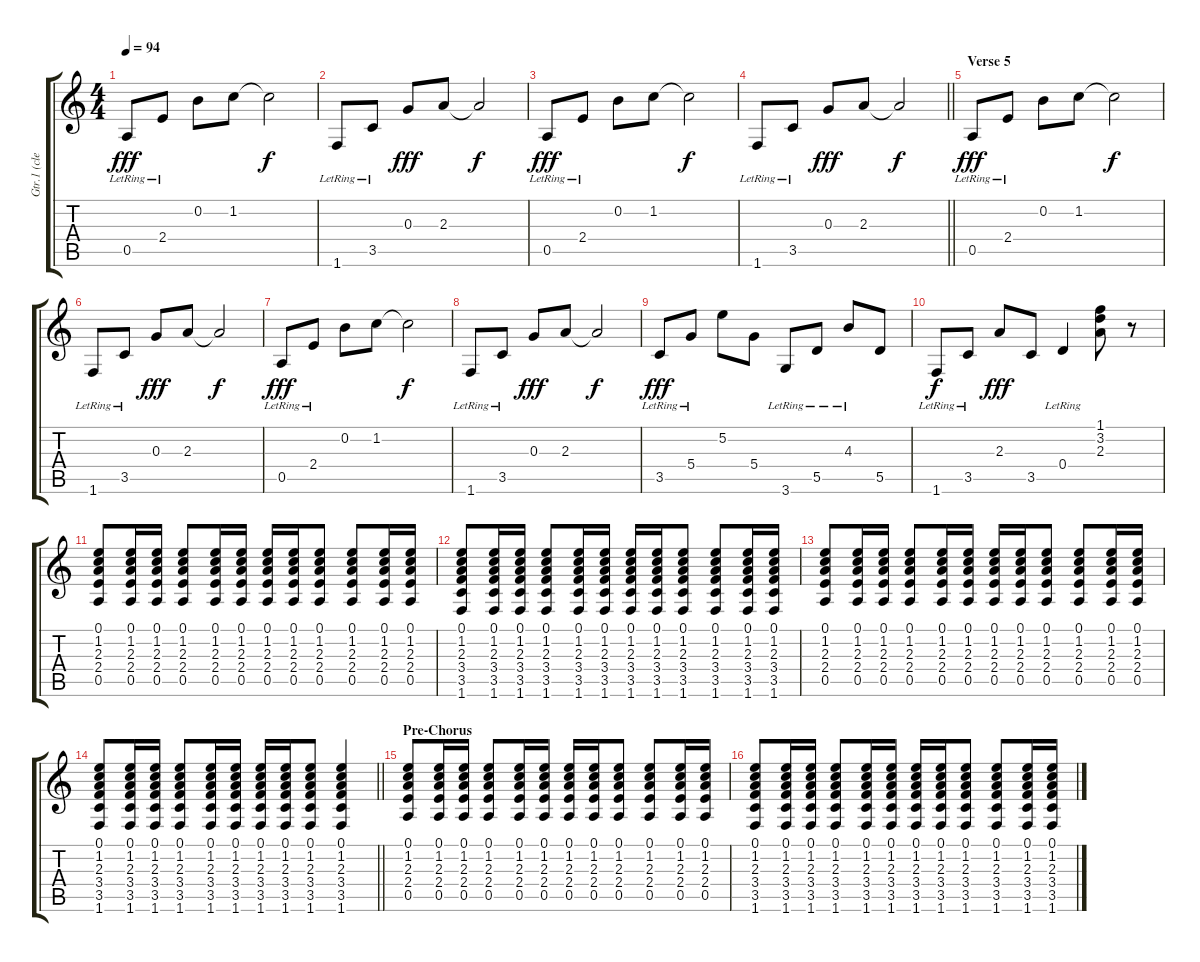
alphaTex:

\track ("Gtr.1 (clean) " "Gtr.1 (cle") {instrument electricguitarclean}
\staff {score tabs}
\tuning (E4 B3 G3 D3 A2 E2) {hide}
\ts (4 4)
\tempo 94
\clef g2
\ks c
0.5{lr}.8{dy fff} 2.4{lr}.8 0.2.8 1.2.8 1.2{t}.2{dy f} |
1.6{lr}.8 3.5{lr}.8 0.3.8{dy fff} 2.3.8 2.3{t}.2{dy f} |
0.5{lr}.8{dy fff} 2.4{lr}.8 0.2.8 1.2.8 1.2{t}.2{dy f} |
\barLineRight lightlight
1.6{lr}.8 3.5{lr}.8 0.3.8{dy fff} 2.3.8 2.3{t}.2{dy f} |
\section ("" "Verse 5")
0.5{lr}.8{dy fff} 2.4{lr}.8 0.2.8 1.2.8 1.2{t}.2{dy f} |
1.6{lr}.8 3.5{lr}.8 0.3.8{dy fff} 2.3.8 2.3{t}.2{dy f} |
0.5{lr}.8{dy fff} 2.4{lr}.8 0.2.8 1.2.8 1.2{t}.2{dy f} |
1.6{lr}.8 3.5{lr}.8 0.3.8{dy fff} 2.3.8 2.3{t}.2{dy f} |
3.5{lr}.8{dy fff} 5.4{lr}.8 5.2.8 5.4.8 3.6{lr}.8 5.5{lr}.8 4.3{lr}.8 5.5.8 |
1.6{lr}.8{dy f} 3.5{lr}.8 2.3.8{dy fff} 3.5.8 0.4{lr}.4 (1.1 3.2 2.3).8 r.8 |
(0.1 1.2 2.3 2.4 0.5).8 (0.1 1.2 2.3 2.4 0.5).16 (0.1 1.2 2.3 2.4 0.5).16 (0.1 1.2 2.3 2.4 0.5).8 (0.1 1.2 2.3 2.4 0.5).16 (0.1 1.2 2.3 2.4 0.5).16 (0.1 1.2 2.3 2.4 0.5).16 (0.1 1.2 2.3 2.4 0.5).16 (0.1 1.2 2.3 2.4 0.5).8 (0.1 1.2 2.3 2.4 0.5).8 (0.1 1.2 2.3 2.4 0.5).16 (0.1 1.2 2.3 2.4 0.5).16 |
(0.1 1.2 2.3 3.4 3.5 1.6).8 (0.1 1.2 2.3 3.4 3.5 1.6).16 (0.1 1.2 2.3 3.4 3.5 1.6).16 (0.1 1.2 2.3 3.4 3.5 1.6).8 (0.1 1.2 2.3 3.4 3.5 1.6).16 (0.1 1.2 2.3 3.4 3.5 1.6).16 (0.1 1.2 2.3 3.4 3.5 1.6).16 (0.1 1.2 2.3 3.4 3.5 1.6).16 (0.1 1.2 2.3 3.4 3.5 1.6).8 (0.1 1.2 2.3 3.4 3.5 1.6).8 (0.1 1.2 2.3 3.4 3.5 1.6).16 (0.1 1.2 2.3 3.4 3.5 1.6).16 |
(0.1 1.2 2.3 2.4 0.5).8 (0.1 1.2 2.3 2.4 0.5).16 (0.1 1.2 2.3 2.4 0.5).16 (0.1 1.2 2.3 2.4 0.5).8 (0.1 1.2 2.3 2.4 0.5).16 (0.1 1.2 2.3 2.4 0.5).16 (0.1 1.2 2.3 2.4 0.5).16 (0.1 1.2 2.3 2.4 0.5).16 (0.1 1.2 2.3 2.4 0.5).8 (0.1 1.2 2.3 2.4 0.5).8 (0.1 1.2 2.3 2.4 0.5).16 (0.1 1.2 2.3 2.4 0.5).16 |
\barLineRight lightlight
(0.1 1.2 2.3 3.4 3.5 1.6).8 (0.1 1.2 2.3 3.4 3.5 1.6).16 (0.1 1.2 2.3 3.4 3.5 1.6).16 (0.1 1.2 2.3 3.4 3.5 1.6).8 (0.1 1.2 2.3 3.4 3.5 1.6).16 (0.1 1.2 2.3 3.4 3.5 1.6).16 (0.1 1.2 2.3 3.4 3.5 1.6).16 (0.1 1.2 2.3 3.4 3.5 1.6).16 (0.1 1.2 2.3 3.4 3.5 1.6).8 (0.1 1.2 2.3 3.4 3.5 1.6).4 |
\section ("" "Pre-Chorus")
(0.1 1.2 2.3 2.4 0.5).8 (0.1 1.2 2.3 2.4 0.5).16 (0.1 1.2 2.3 2.4 0.5).16 (0.1 1.2 2.3 2.4 0.5).8 (0.1 1.2 2.3 2.4 0.5).16 (0.1 1.2 2.3 2.4 0.5).16 (0.1 1.2 2.3 2.4 0.5).16 (0.1 1.2 2.3 2.4 0.5).16 (0.1 1.2 2.3 2.4 0.5).8 (0.1 1.2 2.3 2.4 0.5).8 (0.1 1.2 2.3 2.4 0.5).16 (0.1 1.2 2.3 2.4 0.5).16 |
(0.1 1.2 2.3 3.4 3.5 1.6).8 (0.1 1.2 2.3 3.4 3.5 1.6).16 (0.1 1.2 2.3 3.4 3.5 1.6).16 (0.1 1.2 2.3 3.4 3.5 1.6).8 (0.1 1.2 2.3 3.4 3.5 1.6).16 (0.1 1.2 2.3 3.4 3.5 1.6).16 (0.1 1.2 2.3 3.4 3.5 1.6).16 (0.1 1.2 2.3 3.4 3.5 1.6).16 (0.1 1.2 2.3 3.4 3.5 1.6).8 (0.1 1.2 2.3 3.4 3.5 1.6).8 (0.1 1.2 2.3 3.4 3.5 1.6).16 (0.1 1.2 2.3 3.4 3.5 1.6).16
